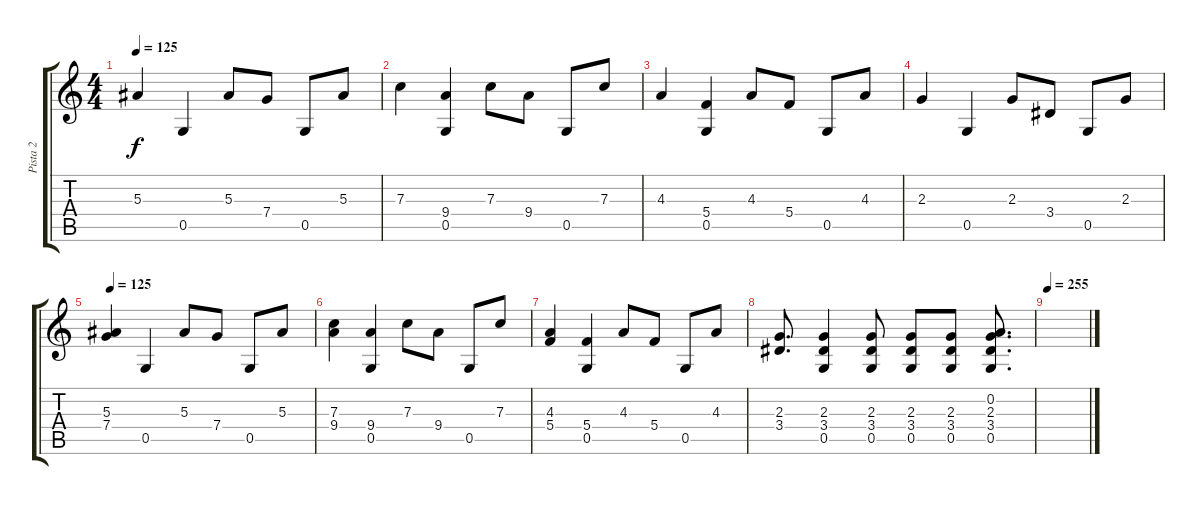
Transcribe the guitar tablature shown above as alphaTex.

\track ("Pista 2" "Pista 2") {instrument acousticguitarsteel}
\staff {score tabs}
\tuning (D4 A3 F3 C3 G2 D2) {hide}
\ts (4 4)
\tempo 125
\clef g2
\ks c
5.3.4{dy f volume 13 instrument acousticguitarsteel} 0.5.4 5.3.8 7.4.8 0.5.8 5.3.8 |
7.3.4 (9.4 0.5).4 7.3.8 9.4.8 0.5.8 7.3.8 |
4.3.4 (5.4 0.5).4 4.3.8 5.4.8 0.5.8 4.3.8 |
2.3.4 0.5.4 2.3.8 3.4.8 0.5.8 2.3.8 |
\tempo 125
(5.3 7.4).4{instrument acousticguitarsteel} 0.5.4 5.3.8 7.4.8 0.5.8 5.3.8 |
(7.3 9.4).4 (9.4 0.5).4 7.3.8 9.4.8 0.5.8 7.3.8 |
(4.3 5.4).4 (5.4 0.5).4 4.3.8 5.4.8 0.5.8 4.3.8 |
(2.3 3.4).8{d} (2.3 3.4 0.5).4 (2.3 3.4 0.5).8 (2.3 3.4 0.5).8 (2.3 3.4 0.5).8 (0.2 2.3 3.4 0.5).8{d} |
\tempo 255
